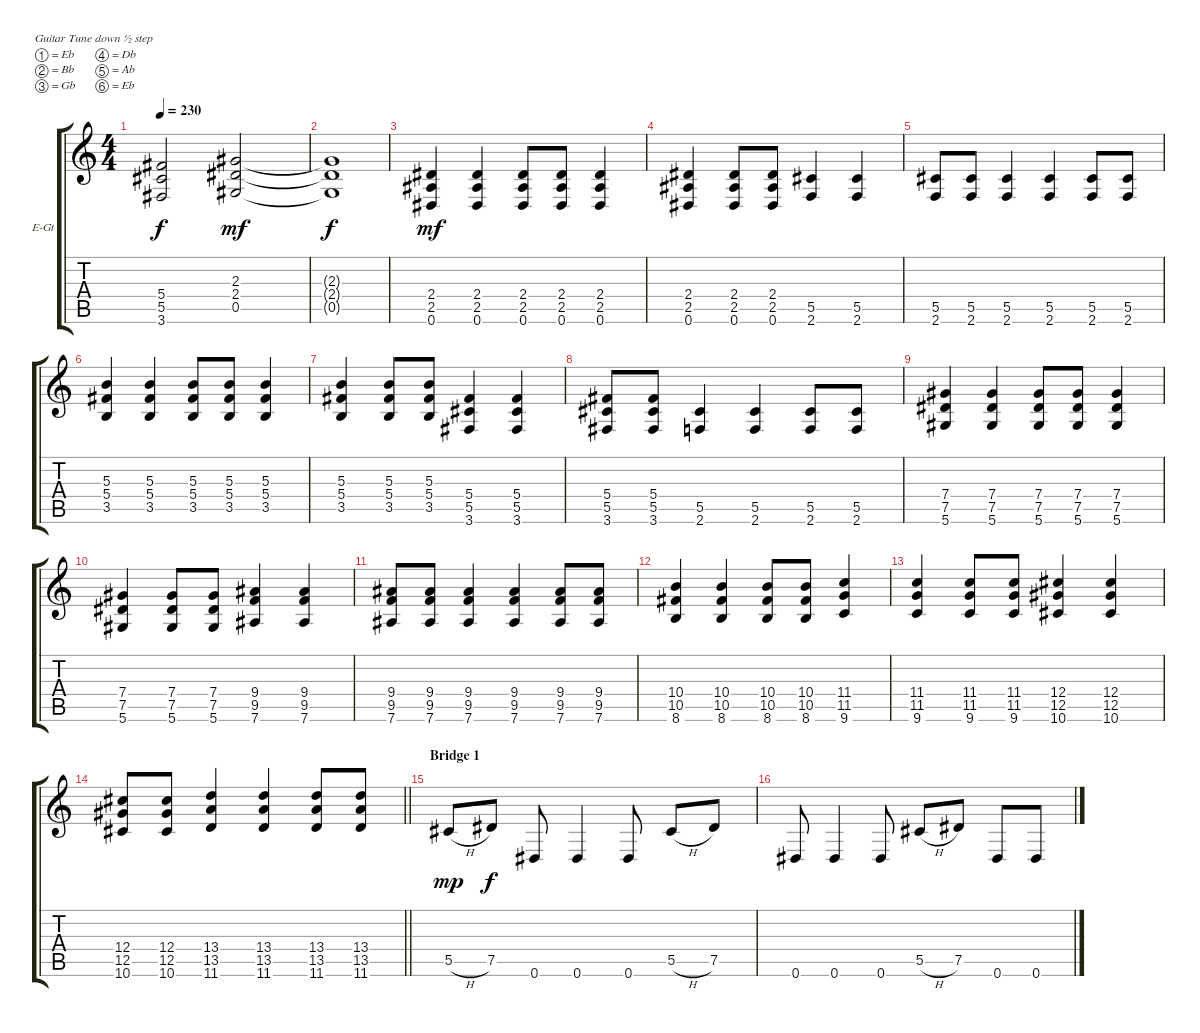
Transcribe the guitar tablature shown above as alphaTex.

\bracketExtendMode groupsimilarinstruments
\firstSystemTrackNameOrientation horizontal
\otherSystemsTrackNameOrientation horizontal
\track ("Jonny Rocker" "E-Gt") {instrument distortionguitar}
\staff {score tabs}
\tuning (Eb4 Bb3 Gb3 Db3 Ab2 Eb2)
\ts (4 4)
\tempo 230
\clef g2
\ks c
(5.4{t} 5.5{t} 3.6{t}).2{dy f} (2.3 2.4 0.5).2{dy mf} |
(2.3{t} 2.4{t} 0.5{t}).1{dy f} |
(2.4 2.5 0.6).4{dy mf} (2.4 2.5 0.6).4 (2.4 2.5 0.6).8 (2.4 2.5 0.6).8 (2.4 2.5 0.6).4 |
(2.4 2.5 0.6).4 (2.4 2.5 0.6).8 (2.4 2.5 0.6).8 (5.5 2.6).4 (5.5 2.6).4 |
(5.5 2.6).8 (5.5 2.6).8 (5.5 2.6).4 (5.5 2.6).4 (5.5 2.6).8 (5.5 2.6).8 |
(5.3 5.4 3.5).4 (5.3 5.4 3.5).4 (5.3 5.4 3.5).8 (5.3 5.4 3.5).8 (5.3 5.4 3.5).4 |
(5.3 5.4 3.5).4 (5.3 5.4 3.5).8 (5.3 5.4 3.5).8 (5.4 5.5 3.6).4 (5.4 5.5 3.6).4 |
(5.4 5.5 3.6).8 (5.4 5.5 3.6).8 (5.5 2.6).4 (5.5 2.6).4 (5.5 2.6).8 (5.5 2.6).8 |
(7.4 7.5 5.6).4 (7.4 7.5 5.6).4 (7.4 7.5 5.6).8 (7.4 7.5 5.6).8 (7.4 7.5 5.6).4 |
(7.4 7.5 5.6).4 (7.4 7.5 5.6).8 (7.4 7.5 5.6).8 (9.4 9.5 7.6).4 (9.4 9.5 7.6).4 |
(9.4 9.5 7.6).8 (9.4 9.5 7.6).8 (9.4 9.5 7.6).4 (9.4 9.5 7.6).4 (9.4 9.5 7.6).8 (9.4 9.5 7.6).8 |
(10.4 10.5 8.6).4 (10.4 10.5 8.6).4 (10.4 10.5 8.6).8 (10.4 10.5 8.6).8 (11.4 11.5 9.6).4 |
(11.4 11.5 9.6).4 (11.4 11.5 9.6).8 (11.4 11.5 9.6).8 (12.4 12.5 10.6).4 (12.4 12.5 10.6).4 |
\barLineRight lightlight
(12.4 12.5 10.6).8 (12.4 12.5 10.6).8 (13.4 13.5 11.6).4 (13.4 13.5 11.6).4 (13.4 13.5 11.6).8 (13.4 13.5 11.6).8 |
\section ("" "Bridge 1")
5.5{h}.8{dy mp} 7.5.8{dy f} 0.6.8 0.6.4 0.6.8 5.5{h}.8 7.5.8 |
0.6.8 0.6.4 0.6.8 5.5{h}.8 7.5.8 0.6.8 0.6.8
